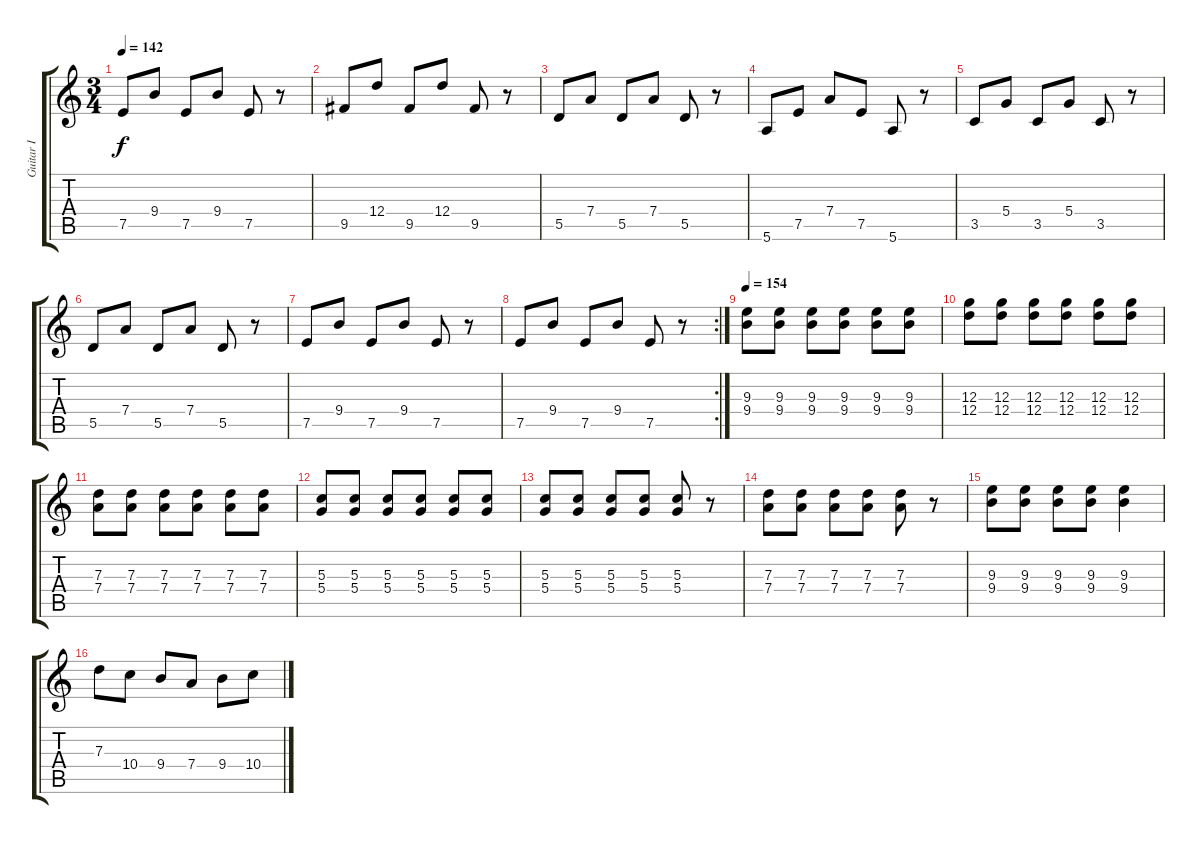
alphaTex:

\track ("Guitar I" "Guitar I") {instrument acousticguitarsteel}
\staff {score tabs}
\tuning (E4 B3 G3 D3 A2 E2) {hide}
\ts (3 4)
\tempo 142
\clef g2
\ks c
7.5.8{dy f} 9.4.8 7.5.8 9.4.8 7.5.8 r.8 |
9.5.8 12.4.8 9.5.8 12.4.8 9.5.8 r.8 |
5.5.8 7.4.8 5.5.8 7.4.8 5.5.8 r.8 |
5.6.8 7.5.8 7.4.8 7.5.8 5.6.8 r.8 |
3.5.8 5.4.8 3.5.8 5.4.8 3.5.8 r.8 |
5.5.8 7.4.8 5.5.8 7.4.8 5.5.8 r.8 |
7.5.8 9.4.8 7.5.8 9.4.8 7.5.8 r.8 |
\rc 2
7.5.8 9.4.8 7.5.8 9.4.8 7.5.8 r.8 |
\tempo 154
(9.3 9.4).8 (9.3 9.4).8 (9.3 9.4).8 (9.3 9.4).8 (9.3 9.4).8 (9.3 9.4).8 |
(12.3 12.4).8 (12.3 12.4).8 (12.3 12.4).8 (12.3 12.4).8 (12.3 12.4).8 (12.3 12.4).8 |
(7.3 7.4).8 (7.3 7.4).8 (7.3 7.4).8 (7.3 7.4).8 (7.3 7.4).8 (7.3 7.4).8 |
(5.3 5.4).8 (5.3 5.4).8 (5.3 5.4).8 (5.3 5.4).8 (5.3 5.4).8 (5.3 5.4).8 |
(5.3 5.4).8 (5.3 5.4).8 (5.3 5.4).8 (5.3 5.4).8 (5.3 5.4).8 r.8 |
(7.3 7.4).8 (7.3 7.4).8 (7.3 7.4).8 (7.3 7.4).8 (7.3 7.4).8 r.8 |
(9.3 9.4).8 (9.3 9.4).8 (9.3 9.4).8 (9.3 9.4).8 (9.3 9.4).4 |
7.3.8 10.4.8 9.4.8 7.4.8 9.4.8 10.4.8
